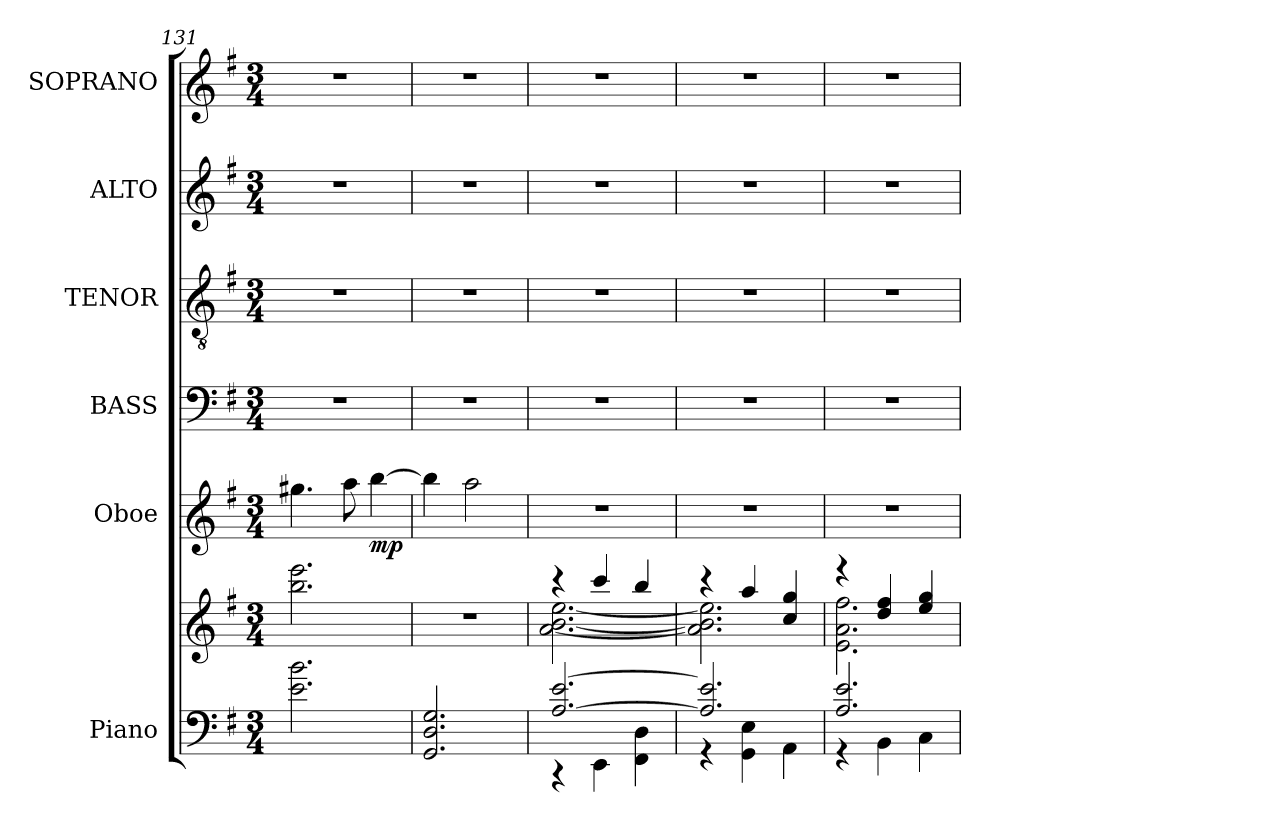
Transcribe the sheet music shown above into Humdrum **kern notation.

**kern	**kern	**kern	**dynam	**kern	**kern	**kern	**kern
*part6	*part6	*part5	*part5	*part4	*part3	*part2	*part1
*staff7	*staff6	*staff5	*staff5	*staff4	*staff3	*staff2	*staff1
*I"Piano	*	*I"Oboe	*	*I"BASS	*I"TENOR	*I"ALTO	*I"SOPRANO
*I'Pno.	*	*I'Ob.	*	*I'B.	*I'T.	*I'A.	*I'S.
*clefF4	*clefG2	*clefG2	*	*clefF4	*clefGv2	*clefG2	*clefG2
*	*	*	*	*	*ITrd7c12	*	*
*k[f#]	*k[f#]	*k[f#]	*	*k[f#]	*k[f#]	*k[f#]	*k[f#]
*G:	*G:	*G:	*	*G:	*G:	*G:	*G:
*M3/4	*M3/4	*M3/4	*	*M3/4	*M3/4	*M3/4	*M3/4
=131	=131	=131	=131	=131	=131	=131	=131
!	!	!	!	!LO:N:vis=1	!LO:N:vis=1	!LO:N:vis=1	!LO:N:vis=1
2.ei\ 2.bi	2.bbi\ 2.eeei	4.gg#Xi\	.	2.r	2.r	2.r	2.r
.	.	8aai\	.	.	.	.	.
.	.	[>4bbi\	mp	.	.	.	.
=132	=132	=132	=132	=132	=132	=132	=132
!	!LO:N:vis=1	!	!	!LO:N:vis=1	!LO:N:vis=1	!LO:N:vis=1	!LO:N:vis=1
2.GGi/ 2.Di 2.Gi	2.r	4bbi\]	.	2.r	2.r	2.r	2.r
.	.	2aai\	.	.	.	.	.
=133	=133	=133	=133	=133	=133	=133	=133
*^	*^	*	*	*	*	*	*
!	!	!	!	!LO:N:vis=1	!	!LO:N:vis=1	!LO:N:vis=1	!LO:N:vis=1	!LO:N:vis=1
[>2.Ai/ [>2.ei	4r	4r	[<2.ai\ [<2.bi [<2.eei	2.r	.	2.r	2.r	2.r	2.r
.	4EEi\	4ccci/	.	.	.	.	.	.	.
.	4FF#i\ 4Di	4bbi/	.	.	.	.	.	.	.
=134	=134	=134	=134	=134	=134	=134	=134	=134	=134
!	!	!	!	!LO:N:vis=1	!	!LO:N:vis=1	!LO:N:vis=1	!LO:N:vis=1	!LO:N:vis=1
2.Ai/] 2.ei]	4r	4r	2.ai\] 2.bi] 2.eei]	2.r	.	2.r	2.r	2.r	2.r
.	4GGi\ 4Ei	4aai/	.	.	.	.	.	.	.
.	4AAi\	4cci/ 4ggi	.	.	.	.	.	.	.
=135	=135	=135	=135	=135	=135	=135	=135	=135	=135
!	!	!	!	!LO:N:vis=1	!	!LO:N:vis=1	!LO:N:vis=1	!LO:N:vis=1	!LO:N:vis=1
2.Ai/ 2.ei	4r	4r	2.ei\ 2.ai 2.ff#i	2.r	.	2.r	2.r	2.r	2.r
.	4BBi\	4ddi/ 4ff#i	.	.	.	.	.	.	.
.	4Ci\	4eei/ 4ggi	.	.	.	.	.	.	.
*v	*v	*	*	*	*	*	*	*	*
*	*v	*v	*	*	*	*	*	*
=	=	=	=	=	=	=	=
*-	*-	*-	*-	*-	*-	*-	*-
